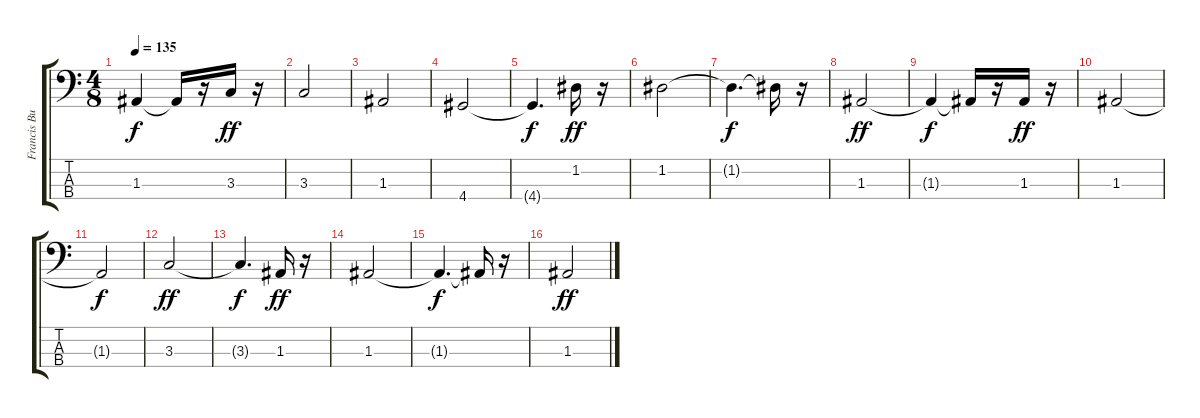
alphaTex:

\track ("Francis Buchholz" "Francis Bu") {instrument electricbassfinger}
\staff {score tabs}
\tuning (G2 D2 A1 E1) {hide}
\ts (4 8)
\tempo 135
\clef f4
\ks c
1.3{t}.4{dy f} 1.3{t}.16 r.16 3.3.16{dy ff} r.16 |
3.3.2 |
1.3.2 |
4.4.2 |
4.4{t}.4{d dy f} 1.2.16{dy ff} r.16 |
1.2.2 |
1.2{t}.4{d dy f} 1.2{t}.16 r.16 |
1.3.2{dy ff} |
1.3{t}.4{dy f} 1.3{t}.16 r.16 1.3.16{dy ff} r.16 |
1.3.2 |
1.3{t}.2{dy f} |
3.3.2{dy ff} |
3.3{t}.4{d dy f} 1.3.16{dy ff} r.16 |
1.3.2 |
1.3{t}.4{d dy f} 1.3{t}.16 r.16 |
1.3.2{dy ff}
